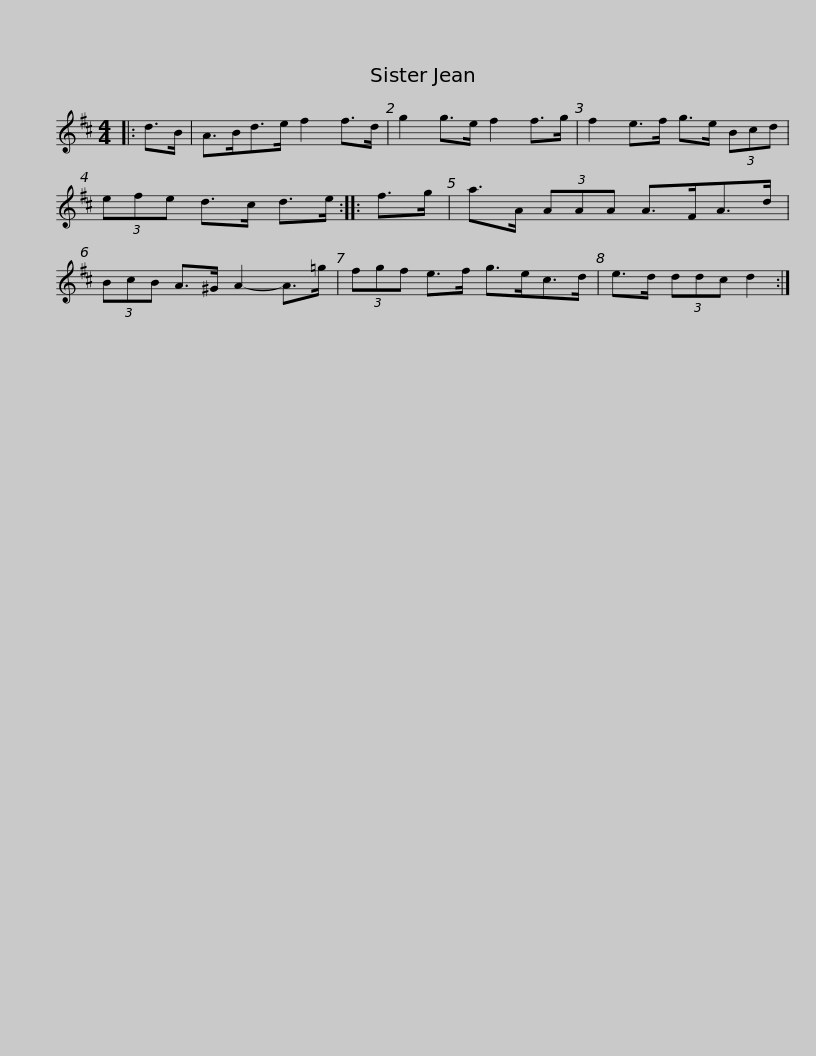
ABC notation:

X:1
L:1/8
M:4/4
I:linebreak $
K:D
V:1 treble
V:1
|: d>B | A>Bd>e f2 f>d | g2 g>e f2 f>g | f2 e>f g>e (3Bcd | (3efe d>c d>e :: %5
 f>g |$ a>A (3AAA A>FA>d | (3BcB A>^G A2- A>=g | (3fgf e>f g>ec>d | e>d (3ddc d2 :| %10
